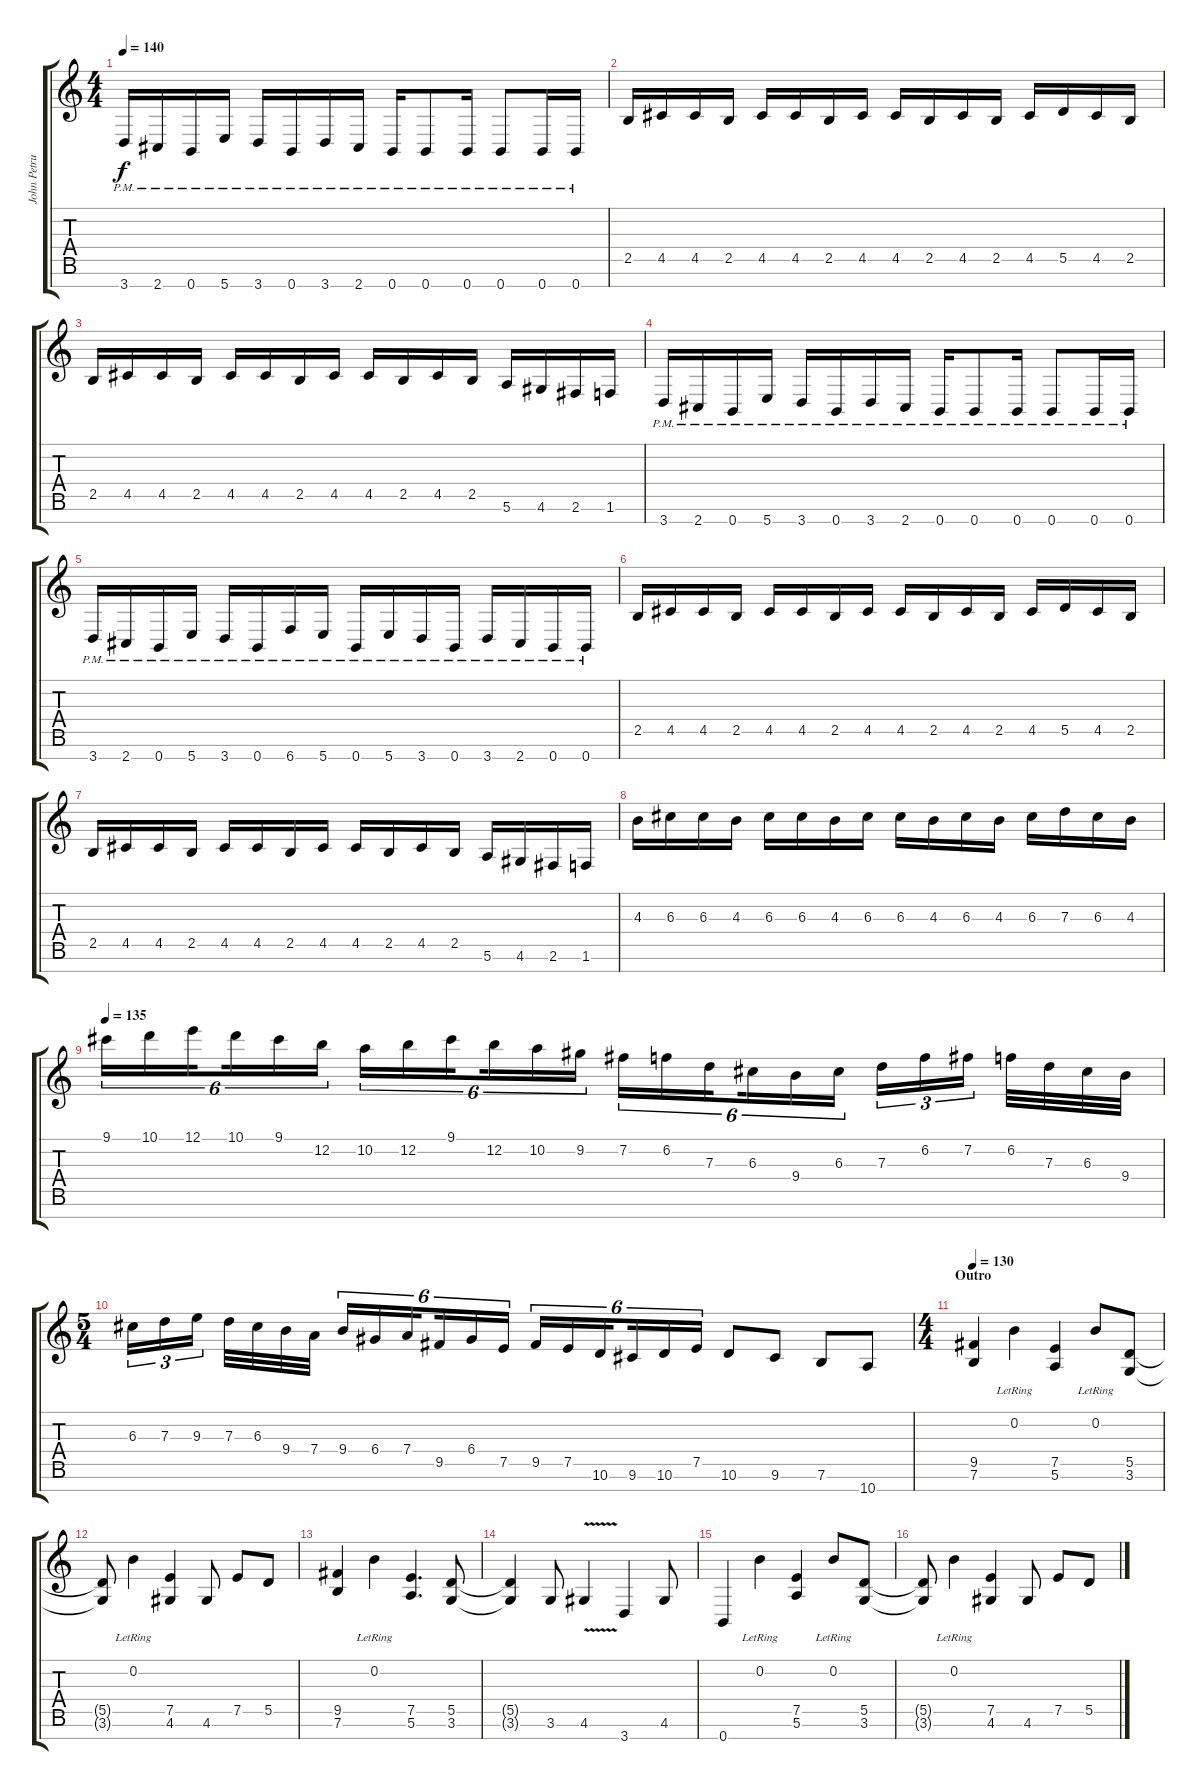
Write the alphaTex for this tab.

\track ("John Petrucci" "John Petru") {instrument distortionguitar}
\staff {score tabs}
\tuning (E4 B3 G3 D3 A2 E2 B1) {hide}
\ts (4 4)
\tempo 140
\clef g2
\ks c
3.7{pm}.16{dy f} 2.7{pm}.16 0.7{pm}.16 5.7{pm}.16 3.7{pm}.16 0.7{pm}.16 3.7{pm}.16 2.7{pm}.16 0.7{pm}.16 0.7{pm}.8 0.7{pm}.16 0.7{pm}.8 0.7{pm}.16 0.7{pm}.16 |
2.5.16 4.5.16 4.5.16 2.5.16 4.5.16 4.5.16 2.5.16 4.5.16 4.5.16 2.5.16 4.5.16 2.5.16 4.5.16 5.5.16 4.5.16 2.5.16 |
2.5.16 4.5.16 4.5.16 2.5.16 4.5.16 4.5.16 2.5.16 4.5.16 4.5.16 2.5.16 4.5.16 2.5.16 5.6.16 4.6.16 2.6.16 1.6.16 |
3.7{pm}.16 2.7{pm}.16 0.7{pm}.16 5.7{pm}.16 3.7{pm}.16 0.7{pm}.16 3.7{pm}.16 2.7{pm}.16 0.7{pm}.16 0.7{pm}.8 0.7{pm}.16 0.7{pm}.8 0.7{pm}.16 0.7{pm}.16 |
3.7{pm}.16 2.7{pm}.16 0.7{pm}.16 5.7{pm}.16 3.7{pm}.16 0.7{pm}.16 6.7{pm}.16 5.7{pm}.16 0.7{pm}.16 5.7{pm}.16 3.7{pm}.16 0.7{pm}.16 3.7{pm}.16 2.7{pm}.16 0.7{pm}.16 0.7{pm}.16 |
2.5.16 4.5.16 4.5.16 2.5.16 4.5.16 4.5.16 2.5.16 4.5.16 4.5.16 2.5.16 4.5.16 2.5.16 4.5.16 5.5.16 4.5.16 2.5.16 |
2.5.16 4.5.16 4.5.16 2.5.16 4.5.16 4.5.16 2.5.16 4.5.16 4.5.16 2.5.16 4.5.16 2.5.16 5.6.16 4.6.16 2.6.16 1.6.16 |
4.3.16 6.3.16 6.3.16 4.3.16 6.3.16 6.3.16 4.3.16 6.3.16 6.3.16 4.3.16 6.3.16 4.3.16 6.3.16 7.3.16 6.3.16 4.3.16 |
\tempo 135
9.1.16{tu (6 4)} 10.1.16{tu (6 4)} 12.1.16{tu (6 4) beam splitsecondary} 10.1.16{tu (6 4)} 9.1.16{tu (6 4)} 12.2.16{tu (6 4)} 10.2.16{tu (6 4)} 12.2.16{tu (6 4)} 9.1.16{tu (6 4) beam splitsecondary} 12.2.16{tu (6 4)} 10.2.16{tu (6 4)} 9.2.16{tu (6 4)} 7.2.16{tu (6 4)} 6.2.16{tu (6 4)} 7.3.16{tu (6 4) beam splitsecondary} 6.3.16{tu (6 4)} 9.4.16{tu (6 4)} 6.3.16{tu (6 4)} 7.3.16{tu (3 2)} 6.2.16{tu (3 2)} 7.2.16{tu (3 2) beam splitsecondary} 6.2.32 7.3.32 6.3.32 9.4.32 |
\ts (5 4)
6.3.16{tu (3 2)} 7.3.16{tu (3 2)} 9.3.16{tu (3 2) beam splitsecondary} 7.3.32 6.3.32 9.4.32 7.4.32 9.4.16{tu (6 4)} 6.4.16{tu (6 4)} 7.4.16{tu (6 4) beam splitsecondary} 9.5.16{tu (6 4)} 6.4.16{tu (6 4)} 7.5.16{tu (6 4)} 9.5.16{tu (6 4)} 7.5.16{tu (6 4)} 10.6.16{tu (6 4) beam splitsecondary} 9.6.16{tu (6 4)} 10.6.16{tu (6 4)} 7.5.16{tu (6 4)} 10.6.8 9.6.8 7.6.8 10.7.8 |
\ts (4 4)
\section ("" "Outro")
\tempo 130
(9.5 7.6).4 0.2{lr}.4 (7.5 5.6).4 0.2{lr}.8 (5.5 3.6).8 |
(5.5{t} 3.6{t}).8 0.2{lr}.4 (7.5 4.6).4 4.6.8 7.5.8 5.5.8 |
(9.5 7.6).4 0.2{lr}.4 (7.5 5.6).4{d} (5.5 3.6).8 |
(5.5{t} 3.6{t}).4 3.6.8 4.6{v}.4 3.7.4 4.6.8 |
0.7.4 0.2{lr}.4 (7.5 5.6).4 0.2{lr}.8 (5.5 3.6).8 |
(5.5{t} 3.6{t}).8 0.2{lr}.4 (7.5 4.6).4 4.6.8 7.5.8 5.5.8
